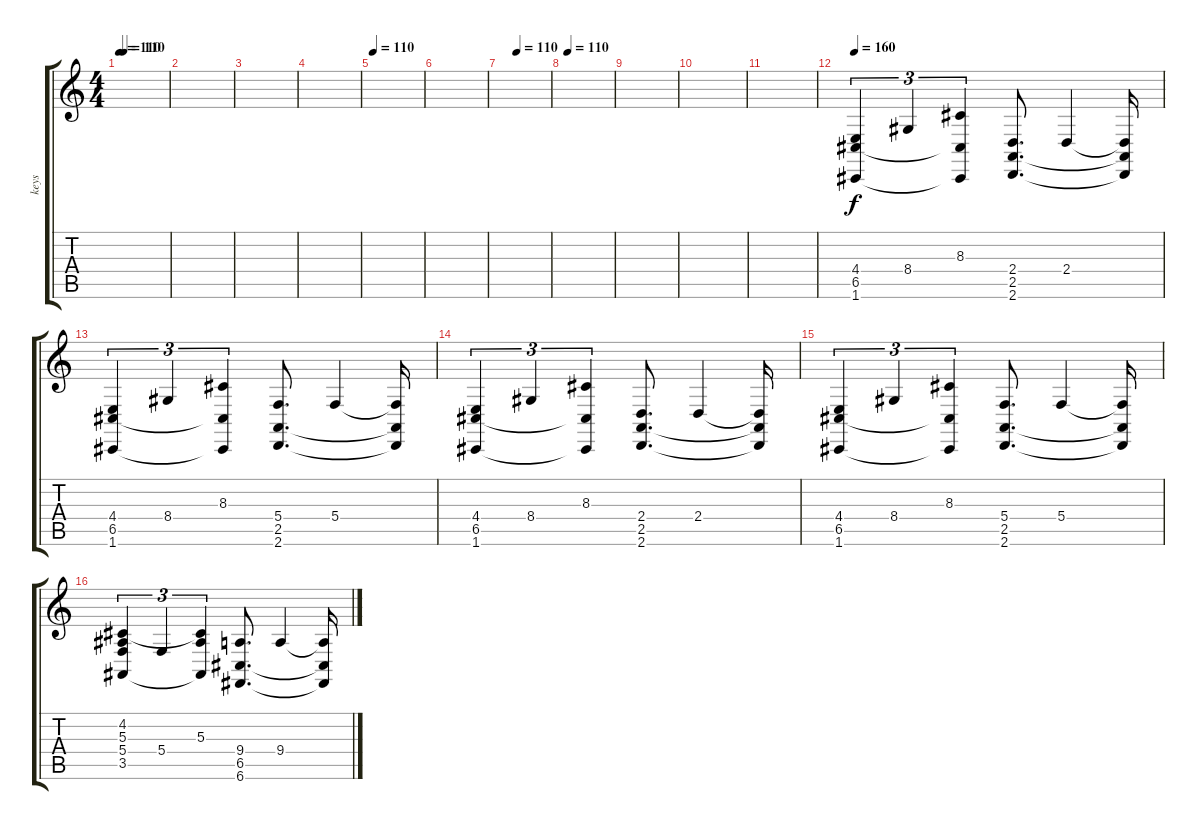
\track ("keys" "keys") {instrument drawbarorgan}
\staff {score tabs}
\tuning (D4 A3 F3 C3 G2 C2) {hide}
\ts (4 4)
\tempo 110
\tempo (110 0.08333333333333333)
\clef g2
\ks c
|
|
|
|
\tempo 110
|
|
\tempo (110 0.3333333333333333)
|
\tempo (110 0.08333333333333333)
|
|
|
|
\tempo 160
(4.4 6.5 1.6).4{tu (3 2)} 8.4.4{tu (3 2)} (8.3 6.5{t} 1.6{t}).4{tu (3 2)} (2.4 2.5 2.6).8{d} 2.4.4 (2.4{t} 2.5{t} 2.6{t}).16 |
(4.4 6.5 1.6).4{tu (3 2)} 8.4.4{tu (3 2)} (8.3 6.5{t} 1.6{t}).4{tu (3 2)} (5.4 2.5 2.6).8{d} 5.4.4 (5.4{t} 2.5{t} 2.6{t}).16 |
(4.4 6.5 1.6).4{tu (3 2)} 8.4.4{tu (3 2)} (8.3 6.5{t} 1.6{t}).4{tu (3 2)} (2.4 2.5 2.6).8{d} 2.4.4 (2.4{t} 2.5{t} 2.6{t}).16 |
(4.4 6.5 1.6).4{tu (3 2)} 8.4.4{tu (3 2)} (8.3 6.5{t} 1.6{t}).4{tu (3 2)} (5.4 2.5 2.6).8{d} 5.4.4 (5.4{t} 2.5{t} 2.6{t}).16 |
(4.2 5.3 5.4 3.5).4{tu (3 2)} 5.4.4{tu (3 2)} (4.2{t} 5.3 3.5{t}).4{tu (3 2)} (9.4 6.5 6.6).8{d} 9.4.4 (9.4{t} 6.5{t} 6.6{t}).16
